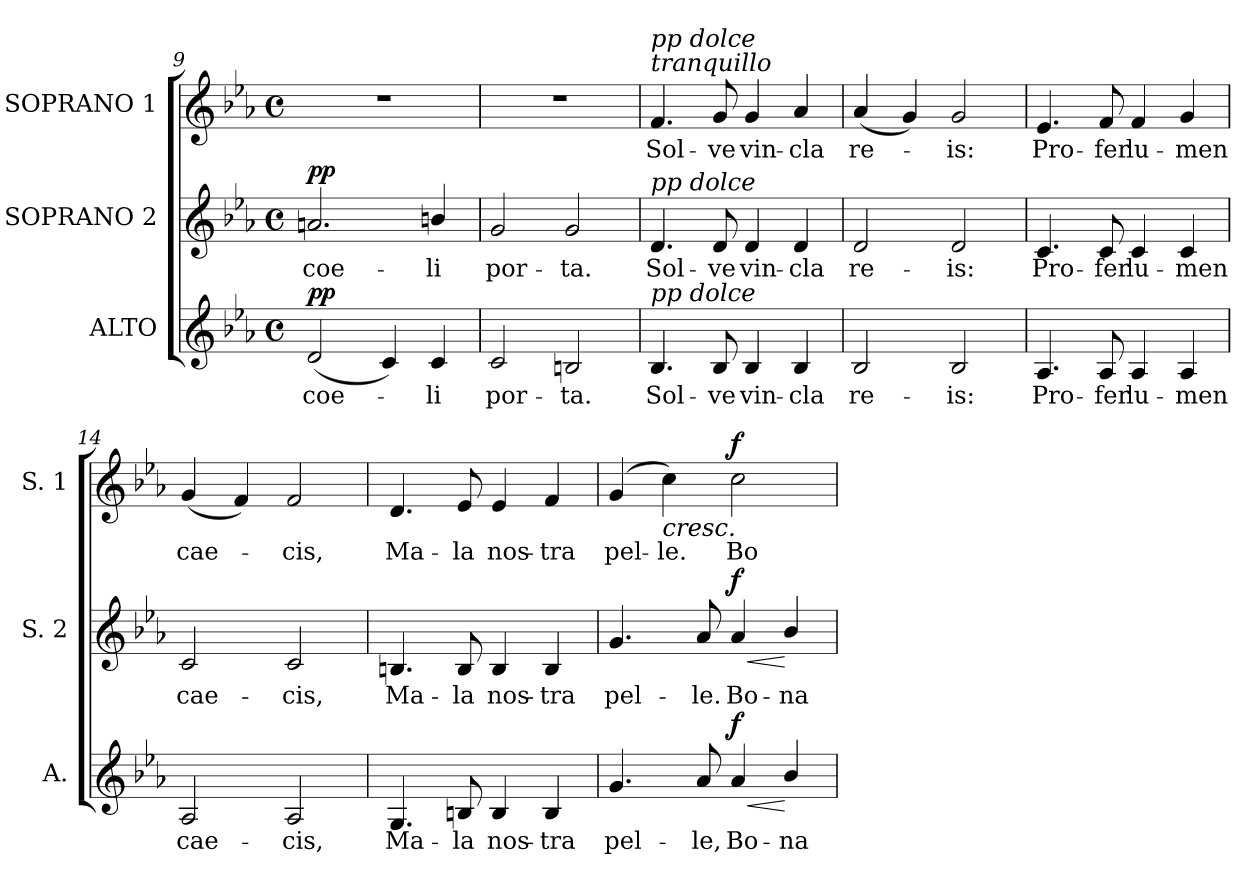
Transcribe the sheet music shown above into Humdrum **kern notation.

**kern	**text	**dynam	**kern	**text	**dynam	**kern	**text	**dynam
*part3	*part3	*part3	*part2	*part2	*part2	*part1	*part1	*part1
*staff3	*staff3	*staff3	*staff2	*staff2	*staff2	*staff1	*staff1	*staff1
*I"ALTO	*	*	*I"SOPRANO 2	*	*	*I"SOPRANO 1	*	*
*I'A.	*	*	*I'S. 2	*	*	*I'S. 1	*	*
*clefG2	*	*	*clefG2	*	*	*clefG2	*	*
*k[b-e-a-]	*	*	*k[b-e-a-]	*	*	*k[b-e-a-]	*	*
*E-:	*	*	*E-:	*	*	*E-:	*	*
*M4/4	*	*	*M4/4	*	*	*M4/4	*	*
*met(c)	*	*	*met(c)	*	*	*met(c)	*	*
=9	=9	=9	=9	=9	=9	=9	=9	=9
!	!LO:LY:b:color=#000000	!	!	!	!	!	!	!
!	!	!	!	!LO:LY:b:color=#000000	!	!	!	!
(2di/	coe-	pp	2.ani/	coe-	pp	1r	.	.
4ci/)	.	.	.	.	.	.	.	.
!	!LO:LY:b:color=#000000	!	!	!	!	!	!	!
!	!	!	!	!LO:LY:b:color=#000000	!	!	!	!
4ci/	-li	.	4bni/	-li	.	.	.	.
=10	=10	=10	=10	=10	=10	=10	=10	=10
!	!LO:LY:b:color=#000000	!	!	!	!	!	!	!
!	!	!	!	!LO:LY:b:color=#000000	!	!	!	!
2ci/	por-	.	2gi/	por-	.	1r	.	.
!	!LO:LY:b:color=#000000	!	!	!	!	!	!	!
!	!	!	!	!LO:LY:b:color=#000000	!	!	!	!
2Bni/	-ta.	.	2gi/	-ta.	.	.	.	.
!!LO:LB:g=z
=11	=11	=11	=11	=11	=11	=11	=11	=11
!	!LO:LY:b:color=#000000	!	!	!	!	!	!	!
!	!	!	!	!LO:LY:b:color=#000000	!	!	!	!
!	!	!	!	!	!	!LO:TX:a:i:t=tranquillo	!	!
!	!	!	!	!	!	!LO:TX:a:i:t=pp dolce	!	!
!	!	!	!LO:TX:a:i:t=pp dolce	!	!	!	!	!
!LO:TX:a:i:t=pp dolce	!	!	!	!	!	!	!	!
!	!	!	!	!	!	!	!LO:LY:b:color=#000000	!
4.B-i/	Sol-	.	4.di/	Sol-	.	4.fi/	Sol-	.
!	!LO:LY:b:color=#000000	!	!	!	!	!	!	!
!	!	!	!	!LO:LY:b:color=#000000	!	!	!	!
!	!	!	!	!	!	!	!LO:LY:b:color=#000000	!
8B-i/	-ve	.	8di/	-ve	.	8gi/	-ve	.
!	!LO:LY:b:color=#000000	!	!	!	!	!	!	!
!	!	!	!	!LO:LY:b:color=#000000	!	!	!	!
!	!	!	!	!	!	!	!LO:LY:b:color=#000000	!
4B-i/	vin-	.	4di/	vin-	.	4gi/	vin-	.
!	!LO:LY:b:color=#000000	!	!	!	!	!	!	!
!	!	!	!	!LO:LY:b:color=#000000	!	!	!	!
!	!	!	!	!	!	!	!LO:LY:b:color=#000000	!
4B-i/	-cla	.	4di/	-cla	.	4a-i/	-cla	.
=12	=12	=12	=12	=12	=12	=12	=12	=12
!	!LO:LY:b:color=#000000	!	!	!	!	!	!	!
!	!	!	!	!LO:LY:b:color=#000000	!	!	!	!
!	!	!	!	!	!	!	!LO:LY:b:color=#000000	!
2B-i/	re-	.	2di/	re-	.	(4a-i/	re-	.
.	.	.	.	.	.	4gi/)	.	.
!	!LO:LY:b:color=#000000	!	!	!	!	!	!	!
!	!	!	!	!LO:LY:b:color=#000000	!	!	!	!
!	!	!	!	!	!	!	!LO:LY:b:color=#000000	!
2B-i/	-is:	.	2di/	-is:	.	2gi/	-is:	.
=13	=13	=13	=13	=13	=13	=13	=13	=13
!	!LO:LY:b:color=#000000	!	!	!	!	!	!	!
!	!	!	!	!LO:LY:b:color=#000000	!	!	!	!
!	!	!	!	!	!	!	!LO:LY:b:color=#000000	!
4.A-i/	Pro-	.	4.ci/	Pro-	.	4.e-i/	Pro-	.
!	!LO:LY:b:color=#000000	!	!	!	!	!	!	!
!	!	!	!	!LO:LY:b:color=#000000	!	!	!	!
!	!	!	!	!	!	!	!LO:LY:b:color=#000000	!
8A-i/	-fer	.	8ci/	-fer	.	8fi/	-fer	.
!	!LO:LY:b:color=#000000	!	!	!	!	!	!	!
!	!	!	!	!LO:LY:b:color=#000000	!	!	!	!
!	!	!	!	!	!	!	!LO:LY:b:color=#000000	!
4A-i/	lu-	.	4ci/	lu-	.	4fi/	lu-	.
!	!LO:LY:b:color=#000000	!	!	!	!	!	!	!
!	!	!	!	!LO:LY:b:color=#000000	!	!	!	!
!	!	!	!	!	!	!	!LO:LY:b:color=#000000	!
4A-i/	-men	.	4ci/	-men	.	4gi/	-men	.
=14	=14	=14	=14	=14	=14	=14	=14	=14
!	!LO:LY:b:color=#000000	!	!	!	!	!	!	!
!	!	!	!	!LO:LY:b:color=#000000	!	!	!	!
!	!	!	!	!	!	!	!LO:LY:b:color=#000000	!
2A-i/	cae-	.	2ci/	cae-	.	(4gi/	cae-	.
.	.	.	.	.	.	4fi/)	.	.
!	!LO:LY:b:color=#000000	!	!	!	!	!	!	!
!	!	!	!	!LO:LY:b:color=#000000	!	!	!	!
!	!	!	!	!	!	!	!LO:LY:b:color=#000000	!
2A-i/	-cis,	.	2ci/	-cis,	.	2fi/	-cis,	.
=15	=15	=15	=15	=15	=15	=15	=15	=15
!	!LO:LY:b:color=#000000	!	!	!	!	!	!	!
!	!	!	!	!LO:LY:b:color=#000000	!	!	!	!
!	!	!	!	!	!	!	!LO:LY:b:color=#000000	!
4.Gi/	Ma-	.	4.Bni/	Ma-	.	4.di/	Ma-	.
!	!LO:LY:b:color=#000000	!	!	!	!	!	!	!
!	!	!	!	!LO:LY:b:color=#000000	!	!	!	!
!	!	!	!	!	!	!	!LO:LY:b:color=#000000	!
8Bni/	-la	.	8Bi/	-la	.	8e-i/	-la	.
!	!LO:LY:b:color=#000000	!	!	!	!	!	!	!
!	!	!	!	!LO:LY:b:color=#000000	!	!	!	!
!	!	!	!	!	!	!	!LO:LY:b:color=#000000	!
4Bi/	nos-	.	4Bi/	nos-	.	4e-i/	nos-	.
!	!LO:LY:b:color=#000000	!	!	!	!	!	!	!
!	!	!	!	!LO:LY:b:color=#000000	!	!	!	!
!	!	!	!	!	!	!	!LO:LY:b:color=#000000	!
4Bi/	-tra	.	4Bi/	-tra	.	4fi/	-tra	.
!!LO:PB:g=z
=16	=16	=16	=16	=16	=16	=16	=16	=16
!	!LO:LY:b:color=#000000	!	!	!	!	!	!	!
!	!	!	!	!LO:LY:b:color=#000000	!	!	!	!
!	!	!	!	!	!	!	!LO:LY:b:color=#000000	!
4.gi/	pel-	.	4.gi/	pel-	.	(4gi/	pel-	.
!	!	!	!	!	!	!	!LO:LY:b:color=#000000	!LO:HP:b
.	.	.	.	.	.	4cci\)	-le.	<
!	!LO:LY:b:color=#000000	!	!	!	!	!	!	!
!	!	!	!	!LO:LY:b:color=#000000	!	!	!	!
8a-i/	-le,	.	8a-i/	-le.	.	.	.	.
!	!LO:LY:b:color=#000000	!LO:HP:b	!	!	!	!	!	!
!	!	!	!	!LO:LY:b:color=#000000	!LO:HP:b	!	!	!
!	!	!	!	!	!	!	!LO:LY:b:color=#000000	!
4a-i/	Bo-	< f	4a-i/	Bo-	< f	2cci\	Bo-	f
!	!LO:LY:b:color=#000000	!	!	!	!	!	!	!
!	!	!	!	!LO:LY:b:color=#000000	!	!	!	!
4b-i/	-na	[	4b-i/	-na	[	.	.	.
.	.	.	.	.	.	.	.	[
=	=	=	=	=	=	=	=	=
*-	*-	*-	*-	*-	*-	*-	*-	*-
